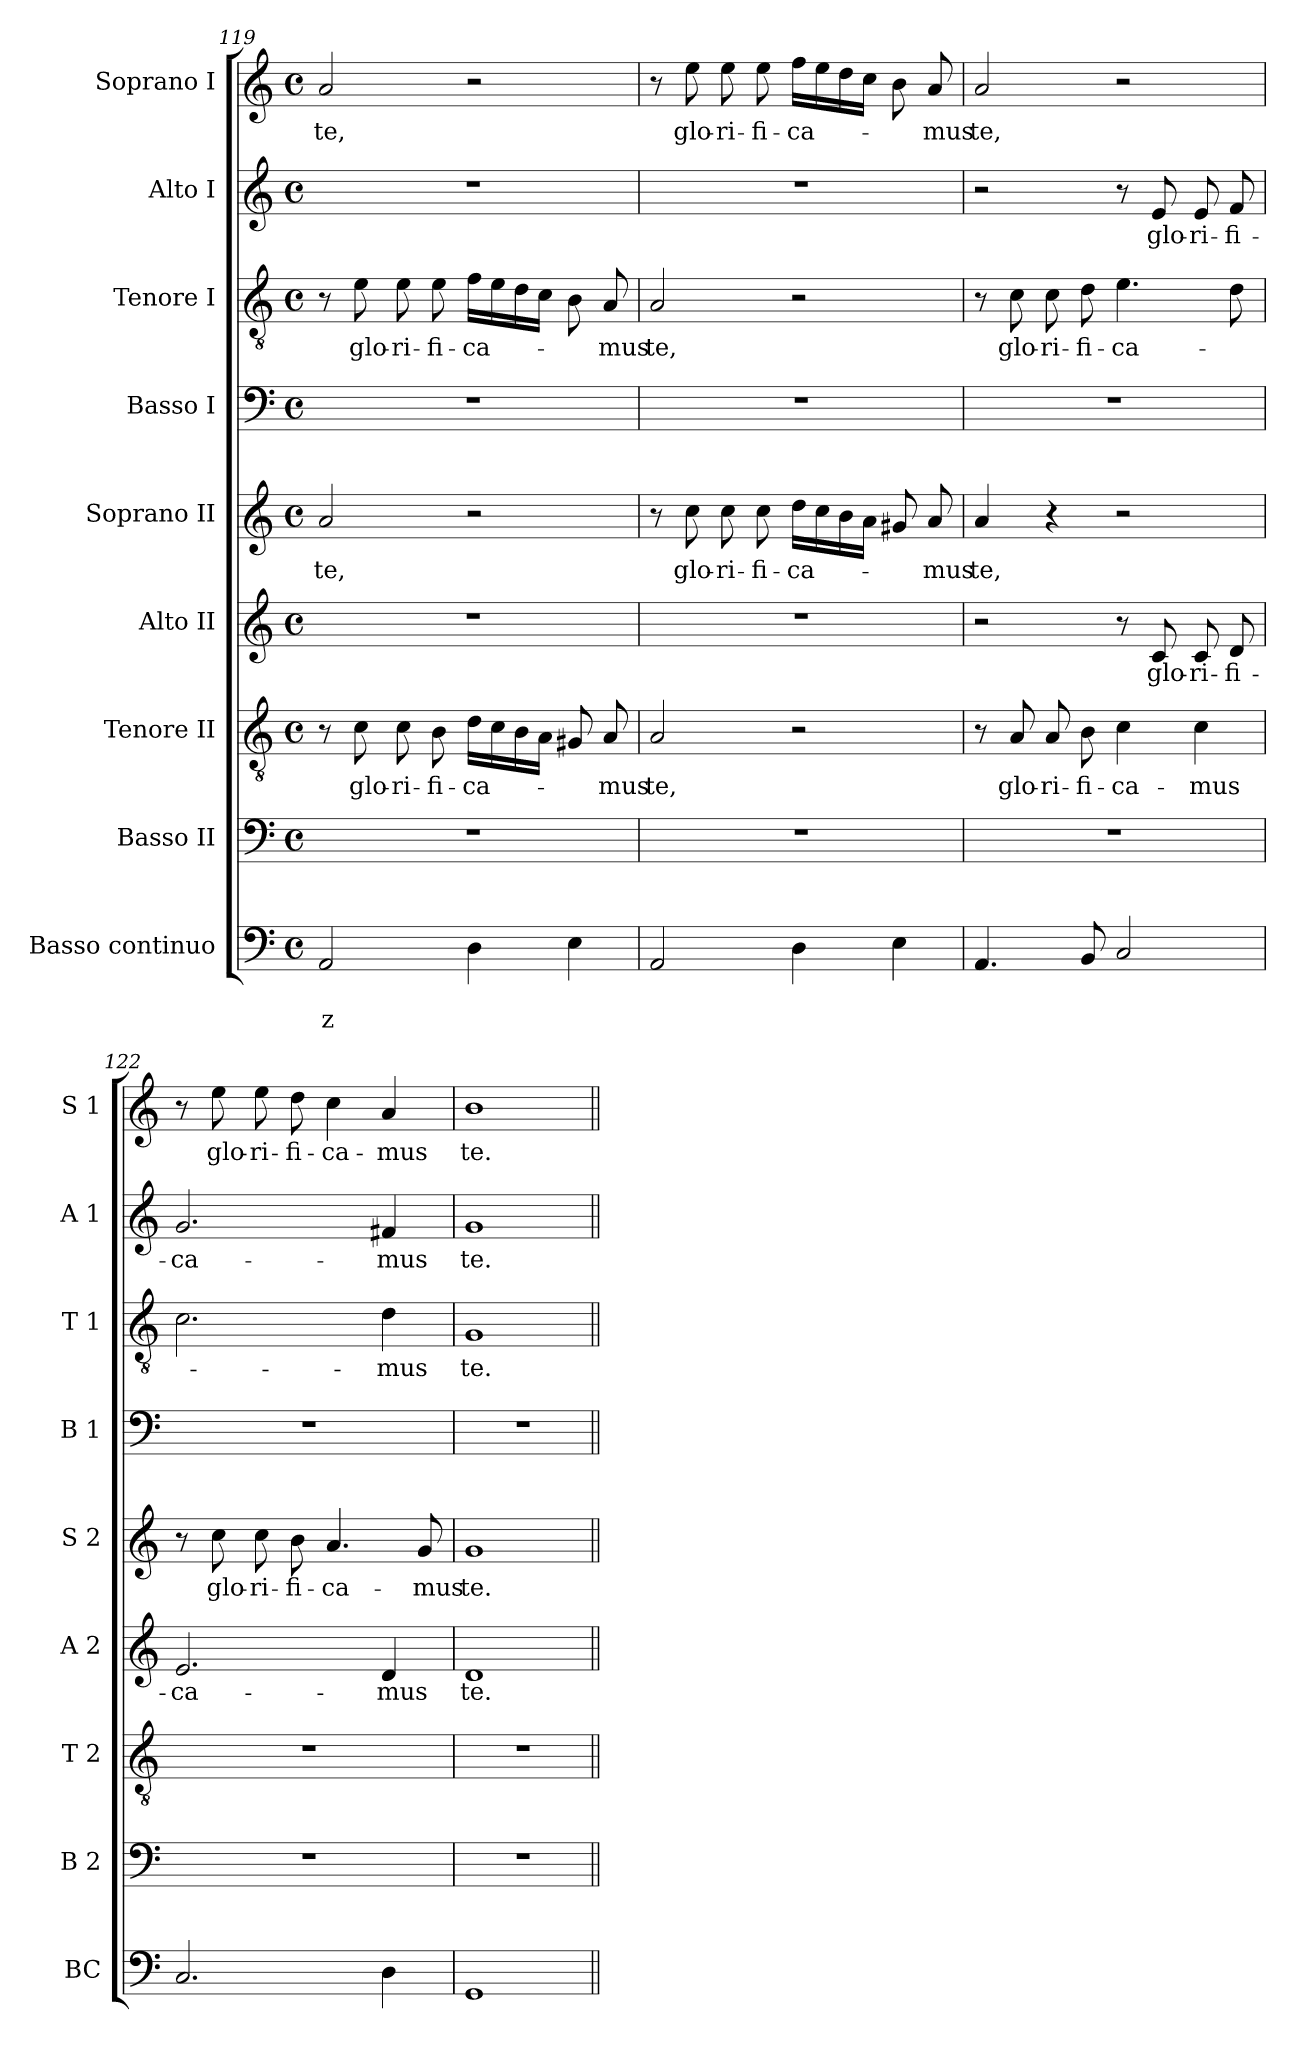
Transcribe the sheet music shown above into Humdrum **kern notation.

**kern	**text	**text	**kern	**kern	**text	**kern	**text	**kern	**text	**kern	**kern	**text	**kern	**text	**kern	**text
*part9	*part9	*part9	*part8	*part7	*part7	*part6	*part6	*part5	*part5	*part4	*part3	*part3	*part2	*part2	*part1	*part1
*staff9	*staff9	*staff9	*staff8	*staff7	*staff7	*staff6	*staff6	*staff5	*staff5	*staff4	*staff3	*staff3	*staff2	*staff2	*staff1	*staff1
*I"Basso continuo	*	*	*I"Basso II	*I"Tenore II	*	*I"Alto II	*	*I"Soprano II	*	*I"Basso I	*I"Tenore I	*	*I"Alto I	*	*I"Soprano I	*
*I'BC	*	*	*I'B 2	*I'T 2	*	*I'A 2	*	*I'S 2	*	*I'B 1	*I'T 1	*	*I'A 1	*	*I'S 1	*
*clefF4	*	*	*clefF4	*clefGv2	*	*clefG2	*	*clefG2	*	*clefF4	*clefGv2	*	*clefG2	*	*clefG2	*
*k[]	*	*	*k[]	*k[]	*	*k[]	*	*k[]	*	*k[]	*k[]	*	*k[]	*	*k[]	*
*C:	*	*	*C:	*C:	*	*C:	*	*C:	*	*C:	*C:	*	*C:	*	*C:	*
*M4/4	*	*	*M4/4	*M4/4	*	*M4/4	*	*M4/4	*	*M4/4	*M4/4	*	*M4/4	*	*M4/4	*
*met(c)	*	*	*met(c)	*met(c)	*	*met(c)	*	*met(c)	*	*met(c)	*met(c)	*	*met(c)	*	*met(c)	*
=119	=119	=119	=119	=119	=119	=119	=119	=119	=119	=119	=119	=119	=119	=119	=119	=119
!	!	!LO:LY:b	!	!	!	!	!	!	!LO:LY:b	!	!	!	!	!	!	!LO:LY:b
2AA/	.	z	1r	8r	.	1r	.	2a/	te,	1r	8r	.	1r	.	2a/	te,
!	!	!	!	!	!LO:LY:b	!	!	!	!	!	!	!LO:LY:b	!	!	!	!
.	.	.	.	8c\	glo-	.	.	.	.	.	8e\	glo-	.	.	.	.
!	!	!	!	!	!LO:LY:b	!	!	!	!	!	!	!LO:LY:b	!	!	!	!
.	.	.	.	8c\	-ri-	.	.	.	.	.	8e\	-ri-	.	.	.	.
!	!	!	!	!	!LO:LY:b	!	!	!	!	!	!	!LO:LY:b	!	!	!	!
.	.	.	.	8B\	-fi-	.	.	.	.	.	8e\	-fi-	.	.	.	.
!	!	!	!	!	!LO:LY:b	!	!	!	!	!	!	!LO:LY:b	!	!	!	!
4D\	.	.	.	16d\LL	-ca-	.	.	2r	.	.	16f\LL	-ca-	.	.	2r	.
.	.	.	.	16c\	.	.	.	.	.	.	16e\	.	.	.	.	.
.	.	.	.	16B\	.	.	.	.	.	.	16d\	.	.	.	.	.
.	.	.	.	16A\JJ	.	.	.	.	.	.	16c\JJ	.	.	.	.	.
4E\	.	.	.	8G#X/	.	.	.	.	.	.	8B\	.	.	.	.	.
!	!	!	!	!	!LO:LY:b	!	!	!	!	!	!	!LO:LY:b	!	!	!	!
.	.	.	.	8A/	-mus	.	.	.	.	.	8A/	-mus	.	.	.	.
!!LO:PB:g=z
=120	=120	=120	=120	=120	=120	=120	=120	=120	=120	=120	=120	=120	=120	=120	=120	=120
!	!	!	!	!	!LO:LY:b	!	!	!	!	!	!	!LO:LY:b	!	!	!	!
2AA/	.	.	1r	2A/	te,	1r	.	8r	.	1r	2A/	te,	1r	.	8r	.
!	!	!	!	!	!	!	!	!	!LO:LY:b	!	!	!	!	!	!	!LO:LY:b
.	.	.	.	.	.	.	.	8cc\	glo-	.	.	.	.	.	8ee\	glo-
!	!	!	!	!	!	!	!	!	!LO:LY:b	!	!	!	!	!	!	!LO:LY:b
.	.	.	.	.	.	.	.	8cc\	-ri-	.	.	.	.	.	8ee\	-ri-
!	!	!	!	!	!	!	!	!	!LO:LY:b	!	!	!	!	!	!	!LO:LY:b
.	.	.	.	.	.	.	.	8cc\	-fi-	.	.	.	.	.	8ee\	-fi-
!	!	!	!	!	!	!	!	!	!LO:LY:b	!	!	!	!	!	!	!LO:LY:b
4D\	.	.	.	2r	.	.	.	16dd\LL	-ca-	.	2r	.	.	.	16ff\LL	-ca-
.	.	.	.	.	.	.	.	16cc\	.	.	.	.	.	.	16ee\	.
.	.	.	.	.	.	.	.	16b\	.	.	.	.	.	.	16dd\	.
.	.	.	.	.	.	.	.	16a\JJ	.	.	.	.	.	.	16cc\JJ	.
4E\	.	.	.	.	.	.	.	8g#X/	.	.	.	.	.	.	8b\	.
!	!	!	!	!	!	!	!	!	!LO:LY:b	!	!	!	!	!	!	!LO:LY:b
.	.	.	.	.	.	.	.	8a/	-mus	.	.	.	.	.	8a/	-mus
=121	=121	=121	=121	=121	=121	=121	=121	=121	=121	=121	=121	=121	=121	=121	=121	=121
!	!	!	!	!	!	!	!	!	!LO:LY:b	!	!	!	!	!	!	!LO:LY:b
4.AA/	.	.	1r	8r	.	2r	.	4a/	te,	1r	8r	.	2r	.	2a/	te,
!	!	!	!	!	!LO:LY:b	!	!	!	!	!	!	!LO:LY:b	!	!	!	!
.	.	.	.	8A/	glo-	.	.	.	.	.	8c\	glo-	.	.	.	.
!	!	!	!	!	!LO:LY:b	!	!	!	!	!	!	!LO:LY:b	!	!	!	!
.	.	.	.	8A/	-ri-	.	.	4r	.	.	8c\	-ri-	.	.	.	.
!	!	!	!	!	!LO:LY:b	!	!	!	!	!	!	!LO:LY:b	!	!	!	!
8BB/	.	.	.	8B\	-fi-	.	.	.	.	.	8d\	-fi-	.	.	.	.
!	!	!	!	!	!LO:LY:b	!	!	!	!	!	!	!LO:LY:b	!	!	!	!
2C/	.	.	.	4c\	-ca-	8r	.	2r	.	.	4.e\	-ca-	8r	.	2r	.
!	!	!	!	!	!	!	!LO:LY:b	!	!	!	!	!	!	!LO:LY:b	!	!
.	.	.	.	.	.	8c/	glo-	.	.	.	.	.	8e/	glo-	.	.
!	!	!	!	!	!LO:LY:b	!	!LO:LY:b	!	!	!	!	!	!	!LO:LY:b	!	!
.	.	.	.	4c\	-mus	8c/	-ri-	.	.	.	.	.	8e/	-ri-	.	.
!	!	!	!	!	!	!	!LO:LY:b	!	!	!	!	!	!	!LO:LY:b	!	!
.	.	.	.	.	.	8d/	-fi-	.	.	.	8d\	.	8f/	-fi-	.	.
=122	=122	=122	=122	=122	=122	=122	=122	=122	=122	=122	=122	=122	=122	=122	=122	=122
!	!	!	!	!	!	!	!LO:LY:b	!	!	!	!	!	!	!LO:LY:b	!	!
2.C/	.	.	1r	1r	.	2.e/	-ca-	8r	.	1r	2.c\	.	2.g/	-ca-	8r	.
!	!	!	!	!	!	!	!	!	!LO:LY:b	!	!	!	!	!	!	!LO:LY:b
.	.	.	.	.	.	.	.	8cc\	glo-	.	.	.	.	.	8ee\	glo-
!	!	!	!	!	!	!	!	!	!LO:LY:b	!	!	!	!	!	!	!LO:LY:b
.	.	.	.	.	.	.	.	8cc\	-ri-	.	.	.	.	.	8ee\	-ri-
!	!	!	!	!	!	!	!	!	!LO:LY:b	!	!	!	!	!	!	!LO:LY:b
.	.	.	.	.	.	.	.	8b\	-fi-	.	.	.	.	.	8dd\	-fi-
!	!	!	!	!	!	!	!	!	!LO:LY:b	!	!	!	!	!	!	!LO:LY:b
.	.	.	.	.	.	.	.	4.a/	-ca-	.	.	.	.	.	4cc\	-ca-
!	!	!	!	!	!	!	!LO:LY:b	!	!	!	!	!LO:LY:b	!	!LO:LY:b	!	!LO:LY:b
4D\	.	.	.	.	.	4d/	-mus	.	.	.	4d\	-mus	4f#X/	-mus	4a/	-mus
!	!	!	!	!	!	!	!	!	!LO:LY:b	!	!	!	!	!	!	!
.	.	.	.	.	.	.	.	8g/	-mus	.	.	.	.	.	.	.
=123	=123	=123	=123	=123	=123	=123	=123	=123	=123	=123	=123	=123	=123	=123	=123	=123
!	!	!	!	!	!	!	!LO:LY:b	!	!LO:LY:b	!	!	!LO:LY:b	!	!LO:LY:b	!	!LO:LY:b
1GG	.	.	1r	1r	.	1d	te.	1g	te.	1r	1G	te.	1g	te.	1b	te.
=||	=||	=||	=||	=||	=||	=||	=||	=||	=||	=||	=||	=||	=||	=||	=||	=||
*-	*-	*-	*-	*-	*-	*-	*-	*-	*-	*-	*-	*-	*-	*-	*-	*-
